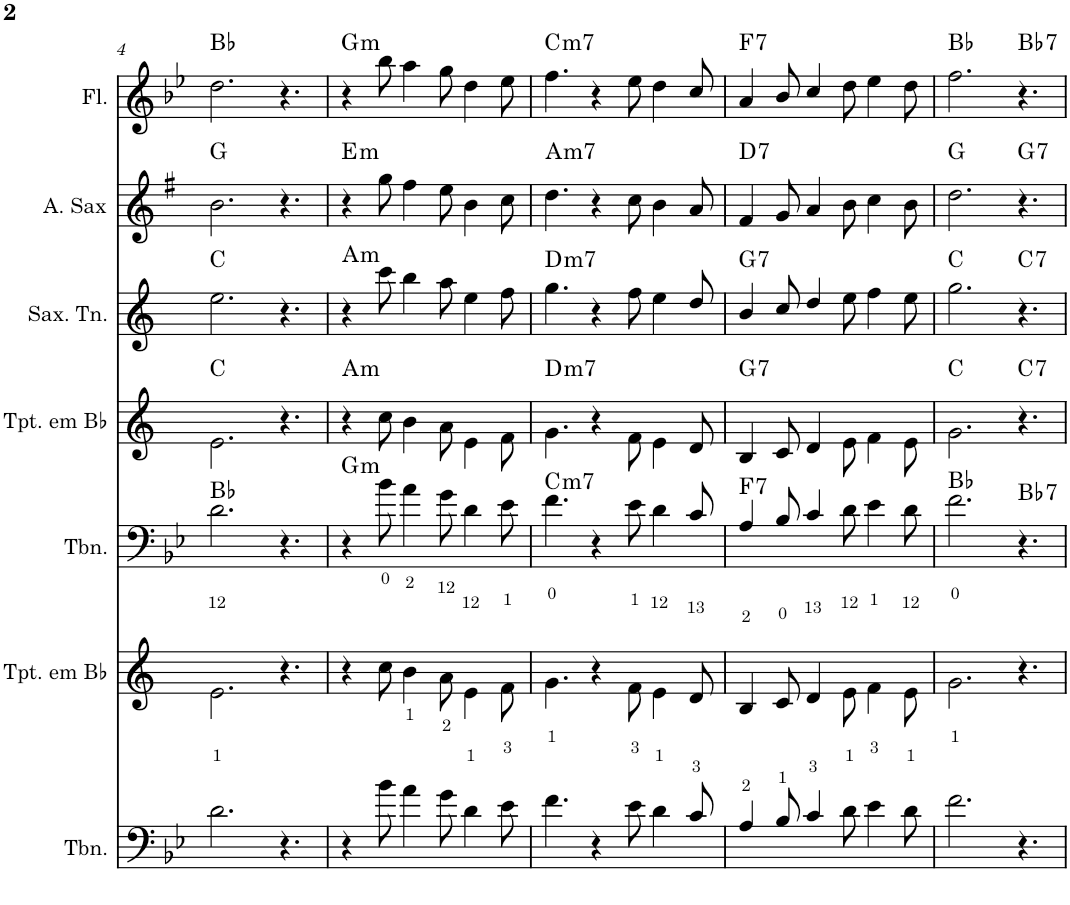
**kern	**kern	**kern	**harte	**kern	**harte	**kern	**harte	**kern	**harte	**kern	**harte
*part7	*part6	*part5	*part5	*part4	*part4	*part3	*part3	*part2	*part2	*part1	*part1
*staff7	*staff6	*staff5	*	*staff4	*	*staff3	*	*staff2	*	*staff1	*
*I"Trombone	*I"Trompete em Bb	*I"Trombone	*	*I"Trompete em Bb	*	*I"Saxofone Tenor	*	*I"Saxofone Alto	*	*I"Flauta Transversal	*
*I'Tbn.	*I'Tpt. em Bb	*I'Tbn.	*	*I'Tpt. em Bb	*	*I'Sax. Tn.	*	*	*	*I'Fl.	*
!!LO:PB:g=z
*clefF4	*clefG2	*clefF4	*	*clefG2	*	*clefG2	*	*clefG2	*	*clefG2	*
*	*Trd1c2	*	*	*Trd1c2	*	*Trd8c14	*	*Trd5c9	*	*	*
*k[b-e-]	*k[]	*k[b-e-]	*	*k[]	*	*k[]	*	*k[f#]	*	*k[b-e-]	*
*B-:	*	*B-:	*	*	*	*	*	*G:	*	*B-:	*
*M9/8	*M9/8	*M9/8	*	*M9/8	*	*M9/8	*	*M9/8	*	*M9/8	*
=4	=4	=4	=4	=4	=4	=4	=4	=4	=4	=4	=4
2.d\	2.e\	2.d\	Bb:maj	2.e\	C:maj	2.ee\	C:maj	2.b\	G:maj	2.dd\	Bb:maj
4.r	4.r	4.r	.	4.r	.	4.r	.	4.r	.	4.r	.
=5	=5	=5	=5	=5	=5	=5	=5	=5	=5	=5	=5
!	!	!	!LO:H:kt=m	!	!LO:H:kt=m	!	!LO:H:kt=m	!	!LO:H:kt=m	!	!LO:H:kt=m
4r	4r	4r	G:min	4r	A:min	4r	A:min	4r	E:min	4r	G:min
8b-\	8cc\	8b-\	.	8cc\	.	8ccc\	.	8gg\	.	8bb-\	.
4a\	4b\	4a\	.	4b\	.	4bb\	.	4ff#\	.	4aa\	.
8g\	8a\	8g\	.	8a\	.	8aa\	.	8ee\	.	8gg\	.
4d\	4e\	4d\	.	4e\	.	4ee\	.	4b\	.	4dd\	.
8e-\	8f\	8e-\	.	8f\	.	8ff\	.	8cc\	.	8ee-\	.
=6	=6	=6	=6	=6	=6	=6	=6	=6	=6	=6	=6
!	!	!	!LO:H:kt=m7	!	!LO:H:kt=m7	!	!LO:H:kt=m7	!	!LO:H:kt=m7	!	!LO:H:kt=m7
4.f\	4.g\	4.f\	C:min7	4.g\	D:min7	4.gg\	D:min7	4.dd\	A:min7	4.ff\	C:min7
4r	4r	4r	.	4r	.	4r	.	4r	.	4r	.
8e-\	8f\	8e-\	.	8f\	.	8ff\	.	8cc\	.	8ee-\	.
4d\	4e\	4d\	.	4e\	.	4ee\	.	4b\	.	4dd\	.
8c/	8d/	8c/	.	8d/	.	8dd/	.	8a/	.	8cc/	.
=7	=7	=7	=7	=7	=7	=7	=7	=7	=7	=7	=7
!	!	!	!LO:H:kt=7	!	!LO:H:kt=7	!	!LO:H:kt=7	!	!LO:H:kt=7	!	!LO:H:kt=7
4A/	4B/	4A/	F:7	4B/	G:7	4b/	G:7	4f#/	D:7	4a/	F:7
8B-/	8c/	8B-/	.	8c/	.	8cc/	.	8g/	.	8b-/	.
4c/	4d/	4c/	.	4d/	.	4dd/	.	4a/	.	4cc/	.
8d\	8e\	8d\	.	8e\	.	8ee\	.	8b\	.	8dd\	.
4e-\	4f\	4e-\	.	4f\	.	4ff\	.	4cc\	.	4ee-\	.
8d\	8e\	8d\	.	8e\	.	8ee\	.	8b\	.	8dd\	.
=8	=8	=8	=8	=8	=8	=8	=8	=8	=8	=8	=8
2.f\	2.g\	2.f\	Bb:maj	2.g\	C:maj	2.gg\	C:maj	2.dd\	G:maj	2.ff\	Bb:maj
!	!	!	!LO:H:kt=7	!	!LO:H:kt=7	!	!LO:H:kt=7	!	!LO:H:kt=7	!	!LO:H:kt=7
4.r	4.r	4.r	Bb:7	4.r	C:7	4.r	C:7	4.r	G:7	4.r	Bb:7
=	=	=	=	=	=	=	=	=	=	=	=
*-	*-	*-	*-	*-	*-	*-	*-	*-	*-	*-	*-
